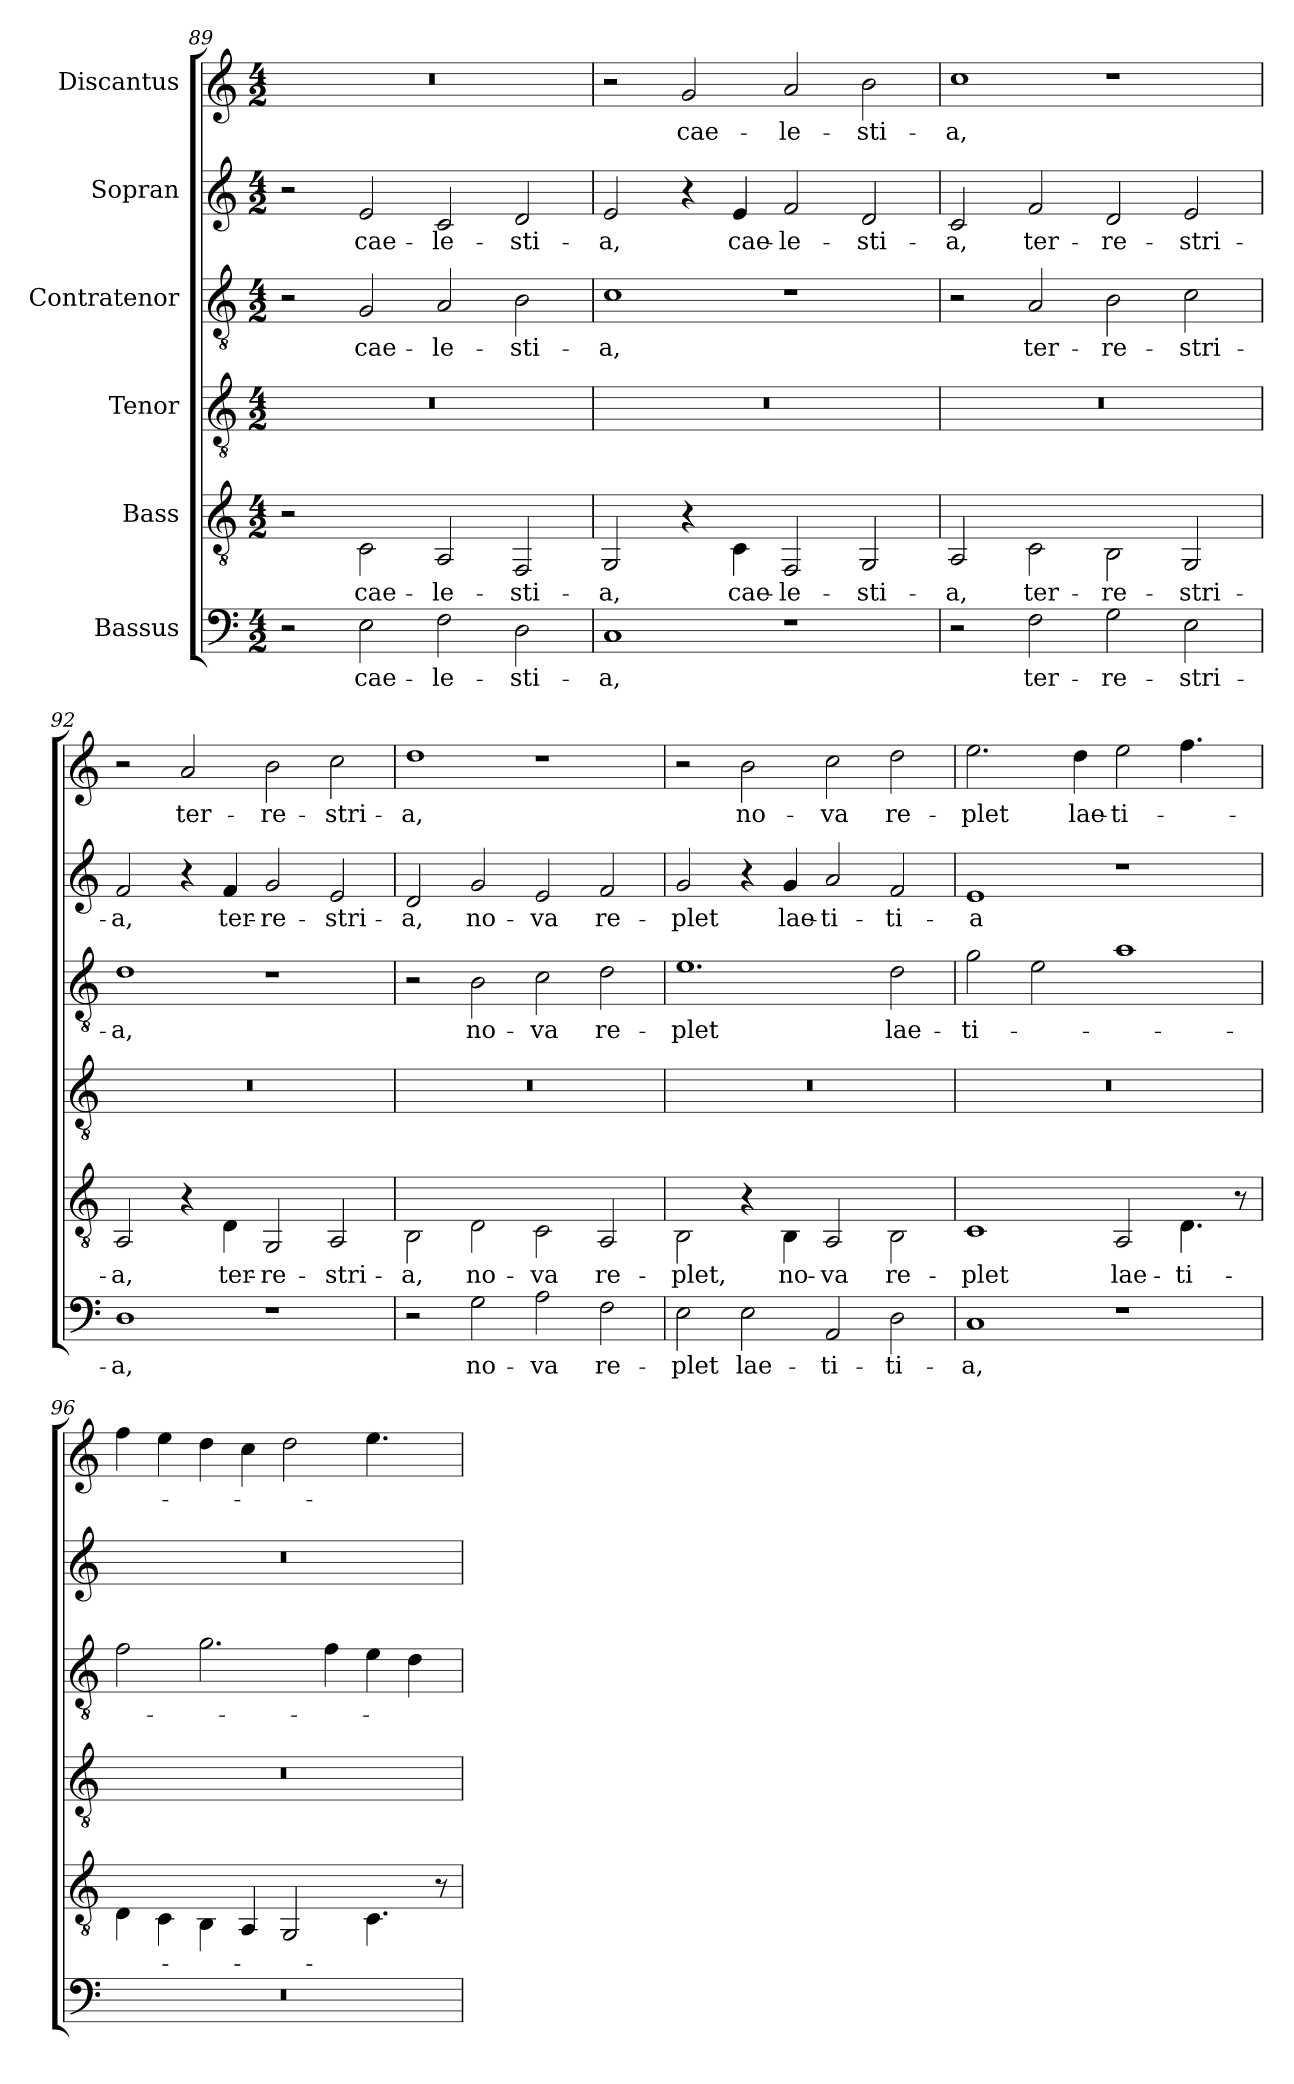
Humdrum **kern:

**kern	**text	**kern	**text	**kern	**kern	**text	**kern	**text	**kern	**text
*part6	*part6	*part5	*part5	*part4	*part3	*part3	*part2	*part2	*part1	*part1
*staff6	*staff6	*staff5	*staff5	*staff4	*staff3	*staff3	*staff2	*staff2	*staff1	*staff1
*I"Bassus	*	*I"Bass	*	*I"Tenor	*I"Contratenor	*	*I"Sopran	*	*I"Discantus	*
*clefF4	*	*clefGv2	*	*clefGv2	*clefGv2	*	*clefG2	*	*clefG2	*
*k[]	*	*k[]	*	*k[]	*k[]	*	*k[]	*	*k[]	*
*M4/2	*	*M4/2	*	*M4/2	*M4/2	*	*M4/2	*	*M4/2	*
=89	=89	=89	=89	=89	=89	=89	=89	=89	=89	=89
2r	.	2r	.	0r	2r	.	2r	.	0r	.
2E\	cae-	2C\	cae-	.	2G/	cae-	2e/	cae-	.	.
2F\	-le-	2AA/	-le-	.	2A/	-le-	2c/	-le-	.	.
2D\	-sti-	2FF/	-sti-	.	2B\	-sti-	2d/	-sti-	.	.
=90	=90	=90	=90	=90	=90	=90	=90	=90	=90	=90
1C/	-a,	2GG/	-a,	0r	1c/	-a,	2e/	-a,	2r	.
.	.	4r	.	.	.	.	4r	.	2g/	cae-
.	.	4C\	cae-	.	.	.	4e/	cae-	.	.
1r	.	2FF/	-le-	.	1r	.	2f/	-le-	2a/	-le-
.	.	2GG/	-sti-	.	.	.	2d/	-sti-	2b\	-sti-
=91	=91	=91	=91	=91	=91	=91	=91	=91	=91	=91
2r	.	2AA/	-a,	0r	2r	.	2c/	-a,	1cc\	-a,
2F\	ter-	2C\	ter-	.	2A/	ter-	2f/	ter-	.	.
2G\	-re-	2BB\	-re-	.	2B\	-re-	2d/	-re-	1r	.
2E\	-stri-	2GG/	-stri-	.	2c\	-stri-	2e/	-stri-	.	.
=92	=92	=92	=92	=92	=92	=92	=92	=92	=92	=92
1D\	-a,	2AA/	-a,	0r	1d/	-a,	2f/	-a,	2r	.
.	.	4r	.	.	.	.	4r	.	2a/	ter-
.	.	4D\	ter-	.	.	.	4f/	ter-	.	.
1r	.	2GG/	-re-	.	1r	.	2g/	-re-	2b\	-re-
.	.	2AA/	-stri-	.	.	.	2e/	-stri-	2cc\	-stri-
=93	=93	=93	=93	=93	=93	=93	=93	=93	=93	=93
2r	.	2BB\	-a,	0r	2r	.	2d/	-a,	1dd\	-a,
2G\	no-	2D\	no-	.	2B\	no-	2g/	no-	.	.
2A\	-va	2C\	-va	.	2c\	-va	2e/	-va	1r	.
2F\	re-	2AA/	re-	.	2d\	re-	2f/	re-	.	.
=94	=94	=94	=94	=94	=94	=94	=94	=94	=94	=94
2E\	-plet	2BB\	-plet,	0r	1.e/	-plet	2g/	-plet	2r	.
2E\	lae-	4r	.	.	.	.	4r	.	2b\	no-
.	.	4BB\	no-	.	.	.	4g/	lae-	.	.
2AA/	-ti-	2AA/	-va	.	.	.	2a/	-ti-	2cc\	-va
2D\	-ti-	2BB\	re-	.	2d\	lae-	2f/	-ti-	2dd\	re-
=95	=95	=95	=95	=95	=95	=95	=95	=95	=95	=95
1C/	-a,	1C/	-plet	0r	2g\	-ti-	1e/	-a	2.ee\	-plet
.	.	.	.	.	2e\	.	.	.	.	.
.	.	.	.	.	.	.	.	.	4dd\	lae-
1r	.	2AA/	lae-	.	1a/	.	1r	.	2ee\	-ti-
.	.	4.D\	-ti-	.	.	.	.	.	4.ff\	.
.	.	8r	.	.	.	.	.	.	8ryy	.
=96	=96	=96	=96	=96	=96	=96	=96	=96	=96	=96
0r	.	4D!\	.	0r	2f\	.	0r	.	4ff!\	.
.	.	4C\	.	.	.	.	.	.	4ee\	.
.	.	4BB\	.	.	2.g\	.	.	.	4dd\	.
.	.	4AA/	.	.	.	.	.	.	4cc\	.
.	.	2GG/	.	.	.	.	.	.	2dd\	.
.	.	.	.	.	4f\	.	.	.	.	.
.	.	4.C\	.	.	4e\	.	.	.	4.ee\	.
.	.	.	.	.	4d\	.	.	.	.	.
.	.	8r	.	.	.	.	.	.	8ryy	.
=	=	=	=	=	=	=	=	=	=	=
*-	*-	*-	*-	*-	*-	*-	*-	*-	*-	*-
